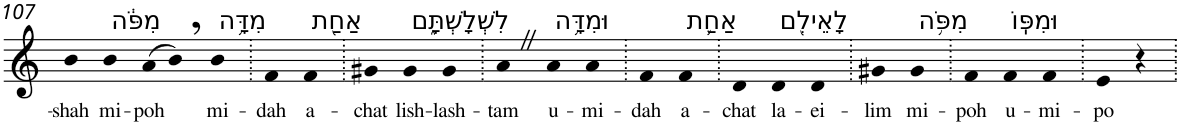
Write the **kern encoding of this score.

**kern	**text
*part1	*part1
*staff1	*staff1
*I"Piano	*
*I'Pno	*
!!LO:PB:g=z
*clefG2	*
*k[]	*
=107	=107
!	!LO:LY:b
4b	-shah
!LO:TX:a:t=מִפֹּ֔ה	!
!	!LO:LY:b
4b	mi-
!	!LO:LY:b
(>8a	-poh
8b,)	.
!LO:TX:a:t=מִדָּ֥ה	!
!	!LO:LY:b
4b	mi-
=108.	=108.
!	!LO:LY:b
4f	-dah
!LO:TX:a:t=אַחַ֖ת	!
!	!LO:LY:b
4f	a-
=109.	=109.
!	!LO:LY:b
4g#X	-chat
!LO:TX:a:t=לִשְׁלָשְׁתָּ֑ם	!
!	!LO:LY:b
4g#	lish-
!	!LO:LY:b
4g#	-lash-
=110.	=110.
!	!LO:LY:b
4aZ	-tam
!LO:TX:a:t=וּמִדָּ֥ה	!
!	!LO:LY:b
4a	u-
!	!LO:LY:b
4a	-mi-
=111.	=111.
!	!LO:LY:b
4f	-dah
!LO:TX:a:t=אַחַ֛ת	!
!	!LO:LY:b
4f	a-
=112.	=112.
!	!LO:LY:b
4d	-chat
!LO:TX:a:t=לָאֵילִ֖ם	!
!	!LO:LY:b
4d	la-
!	!LO:LY:b
4d	-ei-
=113.	=113.
!	!LO:LY:b
4g#X	-lim
!LO:TX:a:t=מִפֹּ֥ה	!
!	!LO:LY:b
4g#	mi-
=114.	=114.
!	!LO:LY:b
4f	-poh
!LO:TX:a:t=וּמִפּֽוֹ	!
!	!LO:LY:b
4f	u-
!	!LO:LY:b
4f	-mi-
=115.	=115.
!	!LO:LY:b
4e	-po
4r	.
=.	=.
*-	*-
